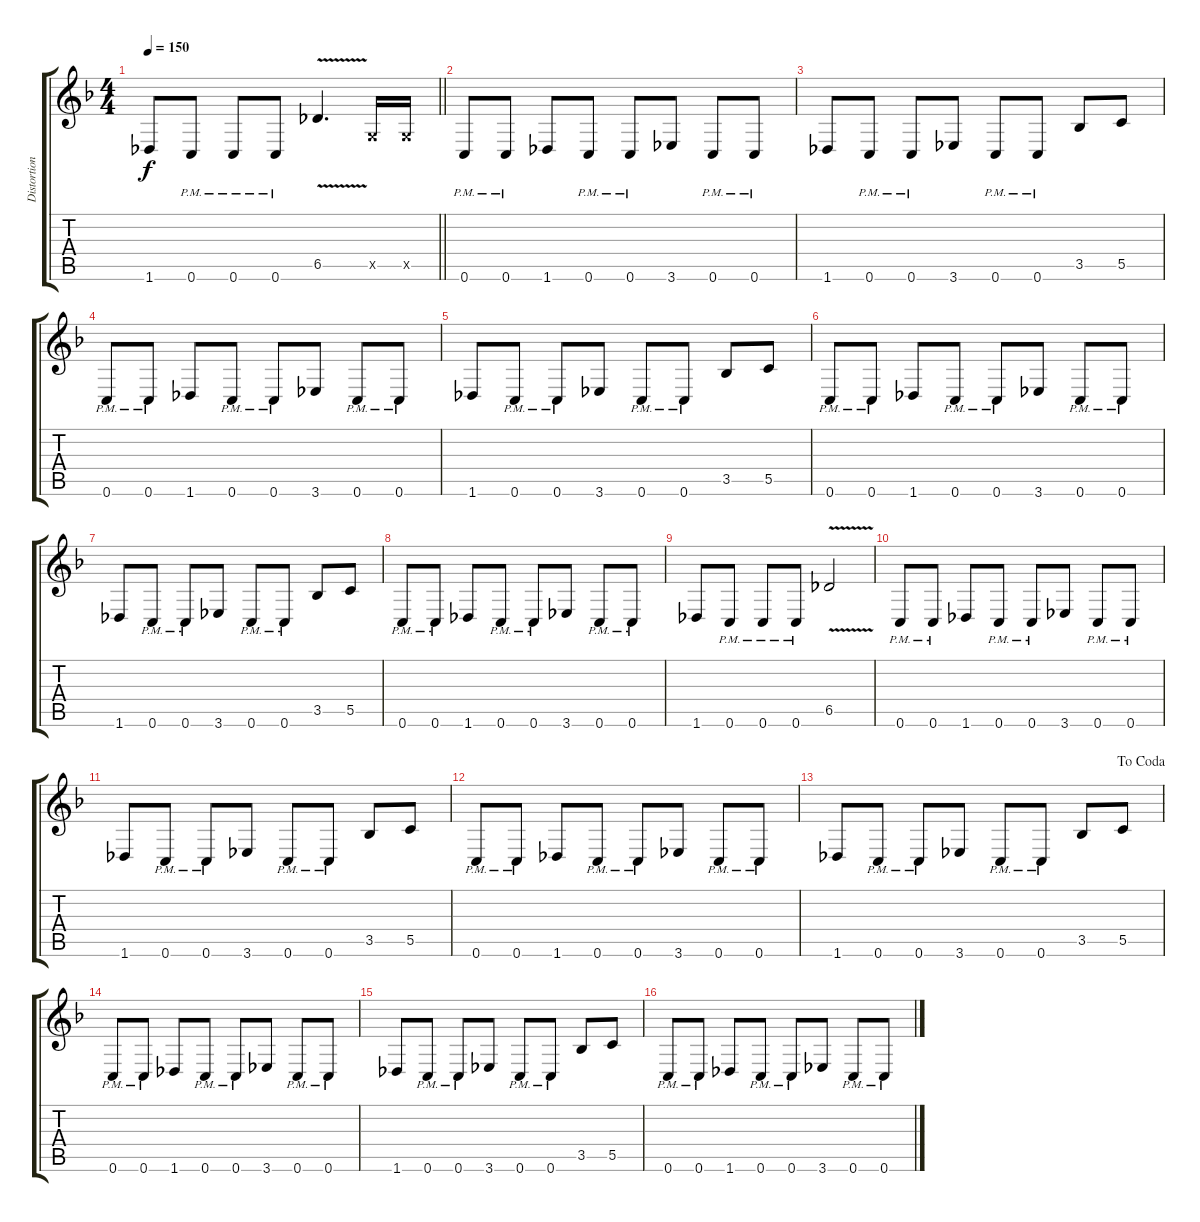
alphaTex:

\track ("Distortion" "Distortion") {instrument distortionguitar}
\staff {score tabs}
\tuning (D4 A3 F3 C3 G2 C2) {hide}
\ts (4 4)
\tempo 150
\clef g2
\barLineRight lightlight
\ks f
1.6.8{dy f} 0.6{pm}.8 0.6{pm}.8 0.6{pm}.8 6.5{v}.4{d} 0.5{x}.16 0.5{x}.16 |
\section ("" " ")
0.6{pm}.8 0.6{pm}.8 1.6.8 0.6{pm}.8 0.6{pm}.8 3.6.8 0.6{pm}.8 0.6{pm}.8 |
1.6.8 0.6{pm}.8 0.6{pm}.8 3.6.8 0.6{pm}.8 0.6{pm}.8 3.5.8 5.5.8 |
0.6{pm}.8 0.6{pm}.8 1.6.8 0.6{pm}.8 0.6{pm}.8 3.6.8 0.6{pm}.8 0.6{pm}.8 |
1.6.8 0.6{pm}.8 0.6{pm}.8 3.6.8 0.6{pm}.8 0.6{pm}.8 3.5.8 5.5.8 |
0.6{pm}.8 0.6{pm}.8 1.6.8 0.6{pm}.8 0.6{pm}.8 3.6.8 0.6{pm}.8 0.6{pm}.8 |
1.6.8 0.6{pm}.8 0.6{pm}.8 3.6.8 0.6{pm}.8 0.6{pm}.8 3.5.8 5.5.8 |
0.6{pm}.8 0.6{pm}.8 1.6.8 0.6{pm}.8 0.6{pm}.8 3.6.8 0.6{pm}.8 0.6{pm}.8 |
1.6.8 0.6{pm}.8 0.6{pm}.8 0.6{pm}.8 6.5{v}.2 |
0.6{pm}.8 0.6{pm}.8 1.6.8 0.6{pm}.8 0.6{pm}.8 3.6.8 0.6{pm}.8 0.6{pm}.8 |
1.6.8 0.6{pm}.8 0.6{pm}.8 3.6.8 0.6{pm}.8 0.6{pm}.8 3.5.8 5.5.8 |
0.6{pm}.8 0.6{pm}.8 1.6.8 0.6{pm}.8 0.6{pm}.8 3.6.8 0.6{pm}.8 0.6{pm}.8 |
\jump dacoda
1.6.8 0.6{pm}.8 0.6{pm}.8 3.6.8 0.6{pm}.8 0.6{pm}.8 3.5.8 5.5.8 |
0.6{pm}.8 0.6{pm}.8 1.6.8 0.6{pm}.8 0.6{pm}.8 3.6.8 0.6{pm}.8 0.6{pm}.8 |
1.6.8 0.6{pm}.8 0.6{pm}.8 3.6.8 0.6{pm}.8 0.6{pm}.8 3.5.8 5.5.8 |
0.6{pm}.8 0.6{pm}.8 1.6.8 0.6{pm}.8 0.6{pm}.8 3.6.8 0.6{pm}.8 0.6{pm}.8
